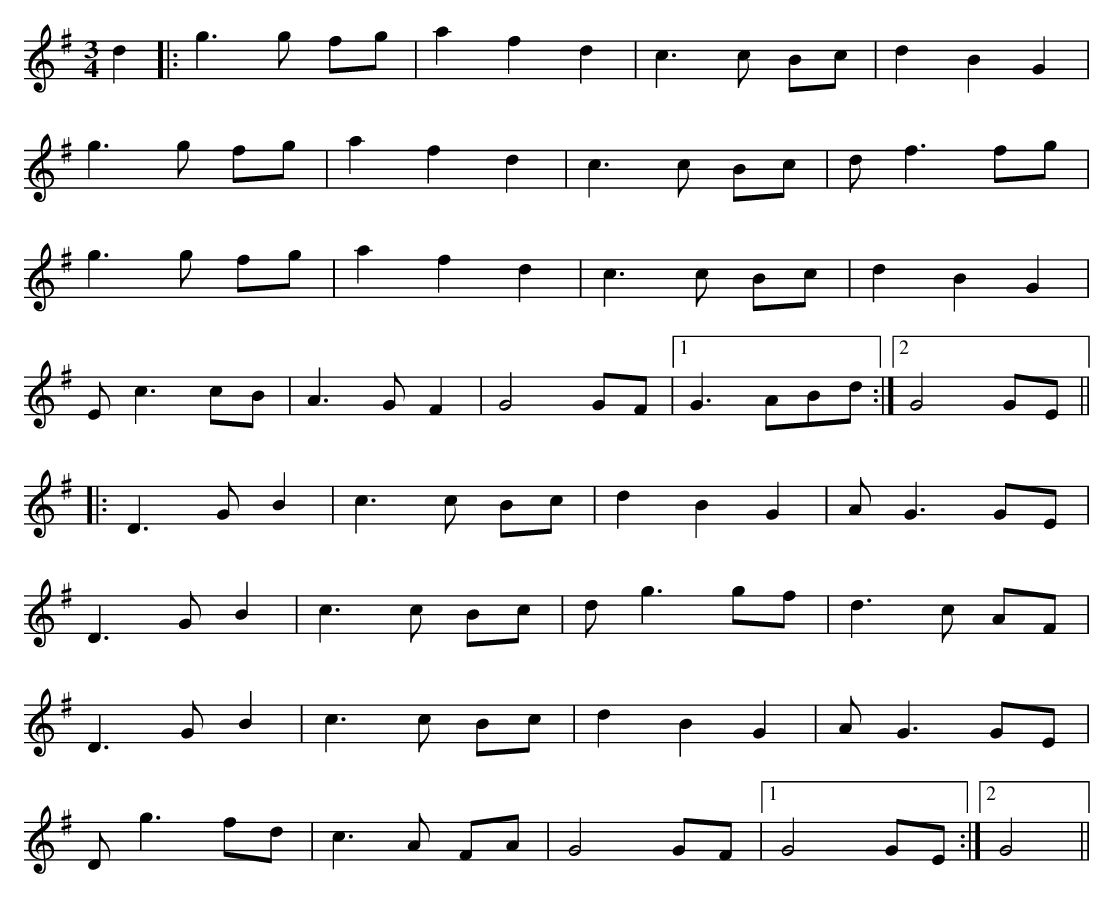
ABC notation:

X:1
M:3/4
K:G
d2|:g3g fg|a2 f2 d2|c3c Bc|d2 B2 G2|
g3g fg|a2 f2 d2|c3c Bc|d f3 fg|
g3 g fg|a2 f2 d2|c3c Bc|d2 B2 G2|
Ec3 cB|A3G F2|G4 GF|1 G3 ABd:|2 G4 GE||
|:D3G B2|c3c Bc|d2 B2 G2|A G3 GE|
D3G B2|c3c Bc|dg3 gf|d3 c AF|
D3G B2|c3c Bc|d2 B2 G2|A G3 GE|
D g3 fd|c3A FA|G4 GF|1 G4 GE:|2 G4||
